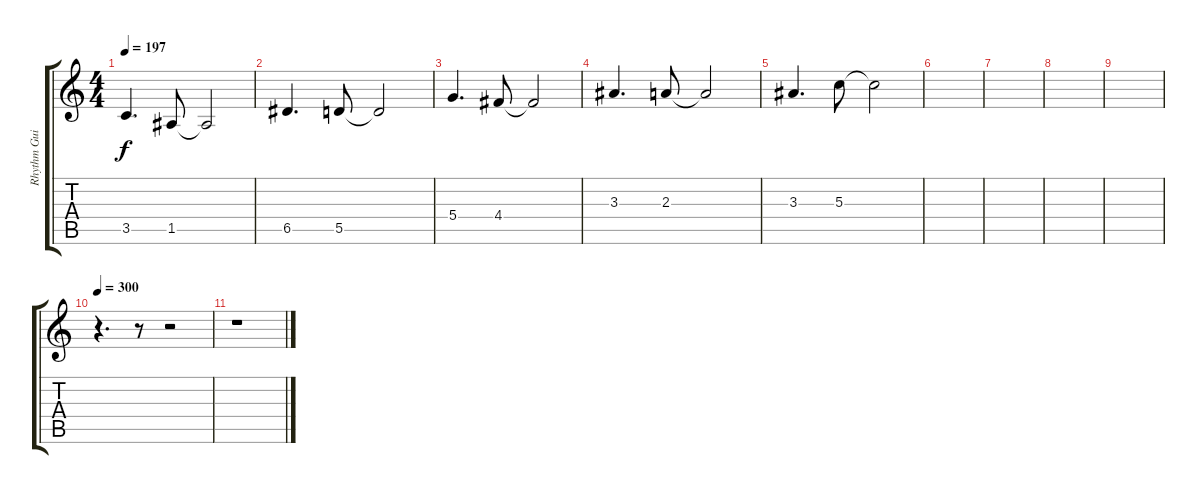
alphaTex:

\track ("Rhythm Guitar (Blackmore)" "Rhythm Gui") {instrument distortionguitar}
\staff {score tabs}
\tuning (E4 B3 G3 D3 A2 E2) {hide}
\ts (4 4)
\tempo 197
\clef g2
\ks c
3.5.4{d dy f} 1.5.8 1.5{t}.2 |
6.5.4{d} 5.5.8 5.5{t}.2 |
5.4.4{d} 4.4.8 4.4{t}.2 |
3.3.4{d} 2.3.8 2.3{t}.2 |
3.3.4{d} 5.3.8 5.3{t}.2 |
|
|
|
|
\tempo 300
r.4{d} r.8 r.2 |
r.1
